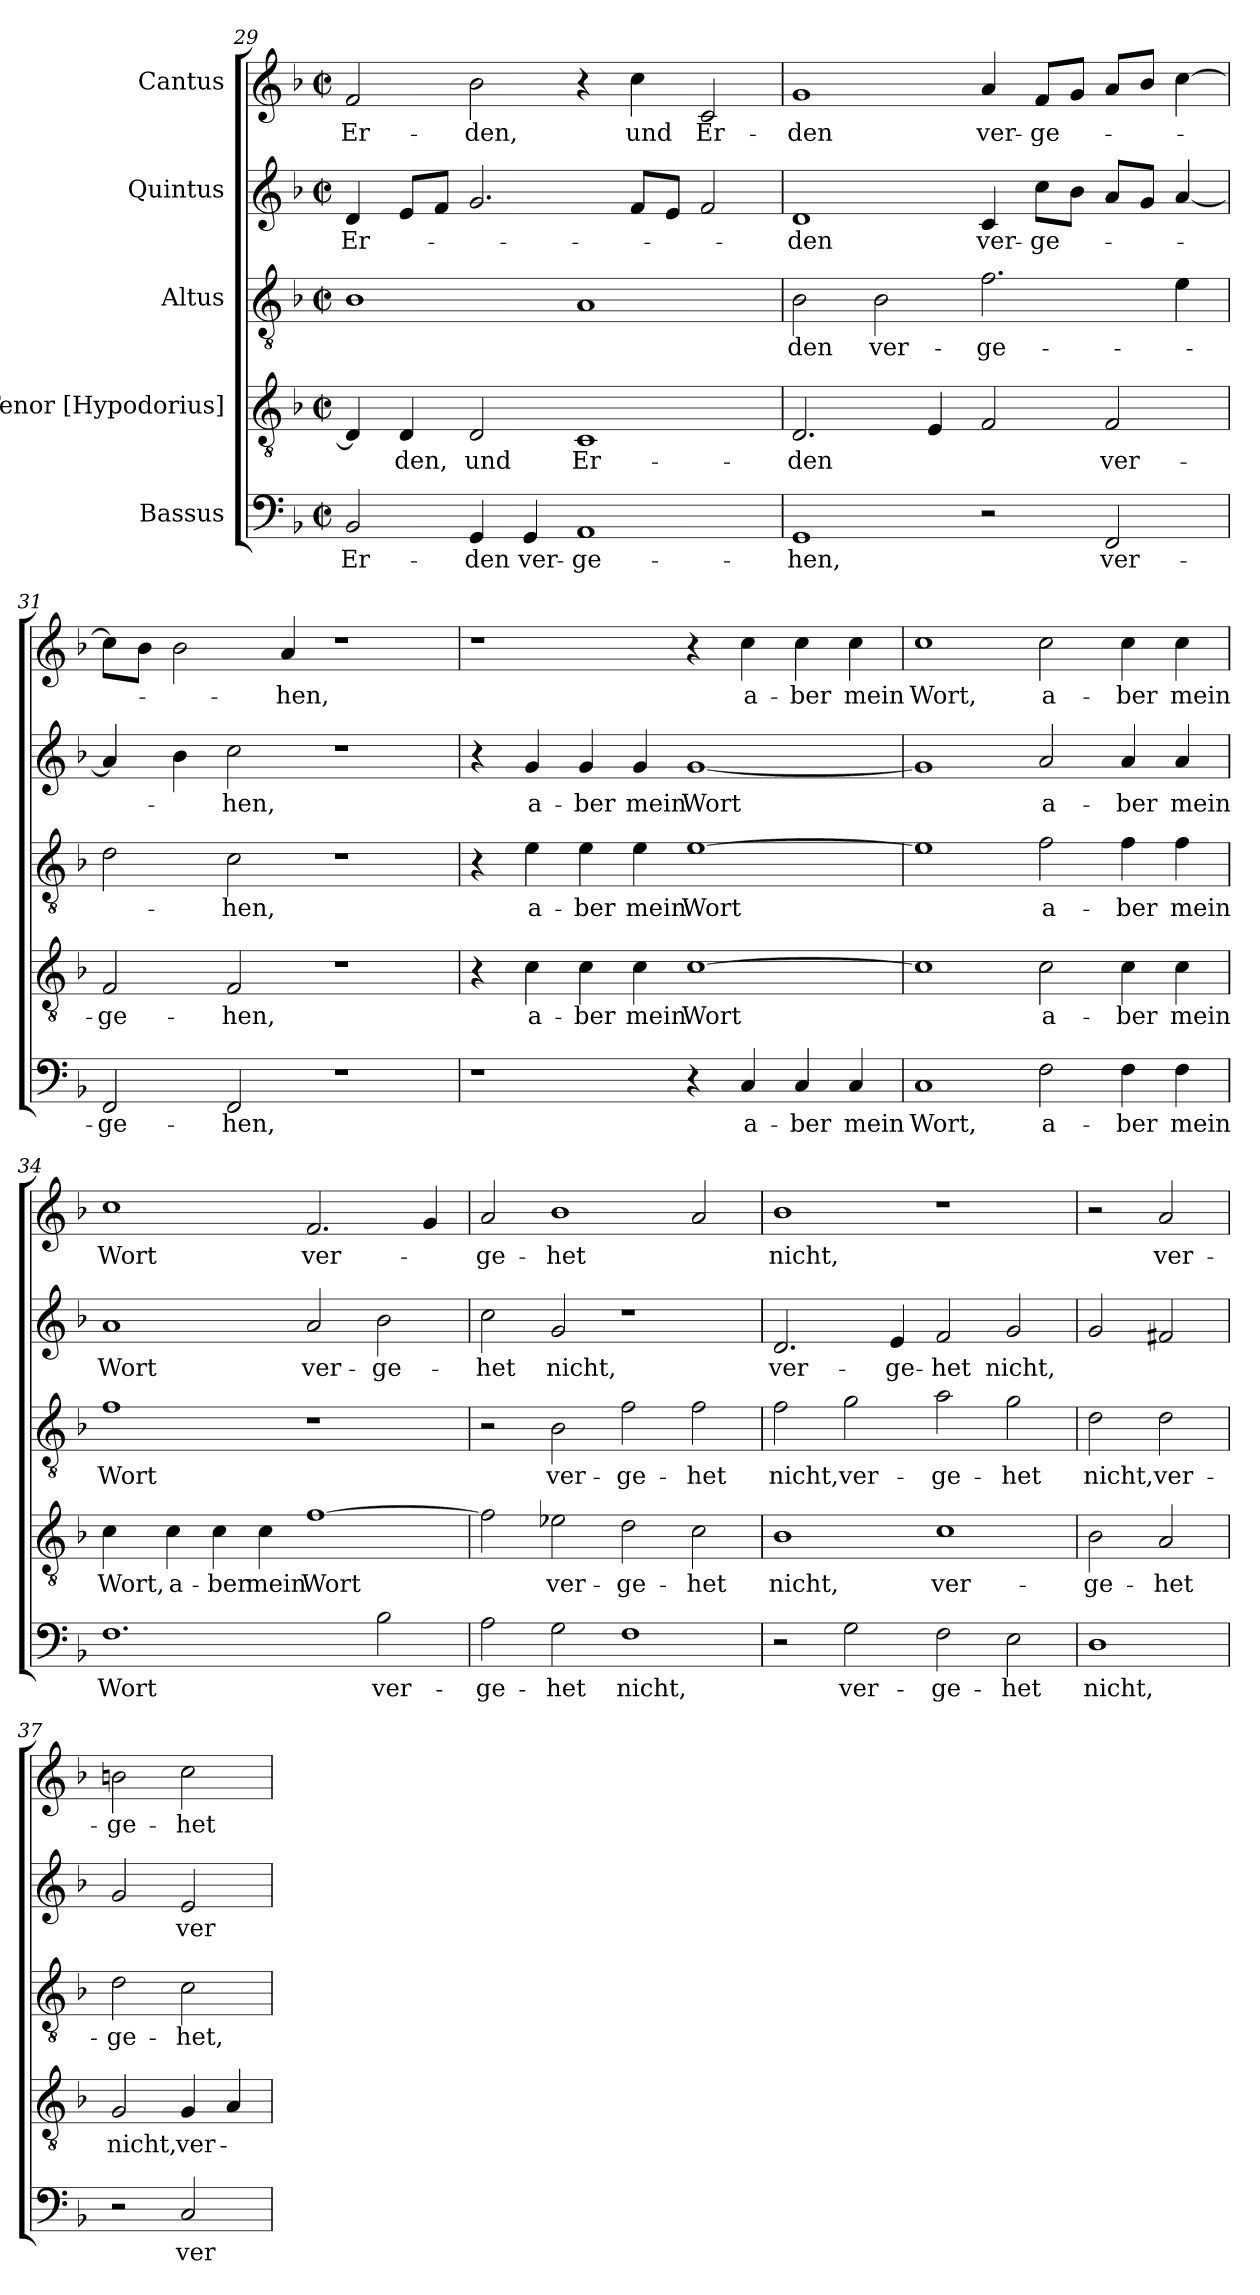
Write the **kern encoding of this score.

**kern	**text	**kern	**text	**kern	**text	**kern	**text	**kern	**text
*part5	*part5	*part4	*part4	*part3	*part3	*part2	*part2	*part1	*part1
*staff5	*staff5	*staff4	*staff4	*staff3	*staff3	*staff2	*staff2	*staff1	*staff1
*I"Bassus	*	*I"Tenor [Hypodorius]	*	*I"Altus	*	*I"Quintus	*	*I"Cantus	*
*clefF4	*	*clefGv2	*	*clefGv2	*	*clefG2	*	*clefG2	*
*k[b-]	*	*k[b-]	*	*k[b-]	*	*k[b-]	*	*k[b-]	*
*M4/2	*	*M4/2	*	*M4/2	*	*M4/2	*	*M4/2	*
*met(c|)	*	*met(c|)	*	*met(c|)	*	*met(c|)	*	*met(c|)	*
=29	=29	=29	=29	=29	=29	=29	=29	=29	=29
!	!LO:LY:b	!	!	!	!	!	!LO:LY:b	!	!LO:LY:b
2BB-/	Er-	4D/]	.	1B-	.	4d/	Er-	2f/	Er-
!	!	!	!LO:LY:b	!	!	!	!	!	!
.	.	4D/	-den,	.	.	8e/L	.	.	.
.	.	.	.	.	.	8f/J	.	.	.
!	!LO:LY:b	!	!LO:LY:b	!	!	!	!	!	!LO:LY:b
4GG/	-den	2D/	und	.	.	2.g/	.	2b-\	-den,
!	!LO:LY:b	!	!	!	!	!	!	!	!
4GG/	ver-	.	.	.	.	.	.	.	.
!	!LO:LY:b	!	!LO:LY:b	!	!	!	!	!	!
1AA	-ge-	1C	Er-	1A	.	.	.	4r	.
!	!	!	!	!	!	!	!	!	!LO:LY:b
.	.	.	.	.	.	8f/L	.	4cc\	und
.	.	.	.	.	.	8e/J	.	.	.
!	!	!	!	!	!	!	!	!	!LO:LY:b
.	.	.	.	.	.	2f/	.	2c/	Er-
=30	=30	=30	=30	=30	=30	=30	=30	=30	=30
!	!LO:LY:b	!	!LO:LY:b	!	!LO:LY:b	!	!LO:LY:b	!	!LO:LY:b
1GG	-hen,	2.D/	-den	2B-\	-den	1d	-den	1g	-den
!	!	!	!	!	!LO:LY:b	!	!	!	!
.	.	.	.	2B-\	ver-	.	.	.	.
.	.	4E/	.	.	.	.	.	.	.
!	!	!	!	!	!LO:LY:b	!	!LO:LY:b	!	!LO:LY:b
2r	.	2F/	.	2.f\	-ge-	4c/	ver-	4a/	ver-
!	!	!	!	!	!	!	!LO:LY:b	!	!LO:LY:b
.	.	.	.	.	.	8cc\L	-ge-	8f/L	-ge-
.	.	.	.	.	.	8b-\J	.	8g/J	.
!	!LO:LY:b	!	!LO:LY:b	!	!	!	!	!	!
2FF/	ver-	2F/	ver-	.	.	8a/L	.	8a/L	.
.	.	.	.	.	.	8g/J	.	8b-/J	.
.	.	.	.	4e\	.	[4a/	.	[4cc\	.
!!LO:PB:g=z
=31	=31	=31	=31	=31	=31	=31	=31	=31	=31
!	!LO:LY:b	!	!LO:LY:b	!	!	!	!	!	!
2FF/	-ge-	2F/	-ge-	2d\	.	4a/]	.	8cc\L]	.
.	.	.	.	.	.	.	.	8b-\J	.
.	.	.	.	.	.	4b-\	.	2b-\	.
!	!LO:LY:b	!	!LO:LY:b	!	!LO:LY:b	!	!LO:LY:b	!	!
2FF/	-hen,	2F/	-hen,	2c\	-hen,	2cc\	-hen,	.	.
!	!	!	!	!	!	!	!	!	!LO:LY:b
.	.	.	.	.	.	.	.	4a/	-hen,
1r	.	1r	.	1r	.	1r	.	1r	.
=32	=32	=32	=32	=32	=32	=32	=32	=32	=32
1r	.	4r	.	4r	.	4r	.	1r	.
!	!	!	!LO:LY:b	!	!LO:LY:b	!	!LO:LY:b	!	!
.	.	4c\	a-	4e\	a-	4g/	a-	.	.
!	!	!	!LO:LY:b	!	!LO:LY:b	!	!LO:LY:b	!	!
.	.	4c\	-ber	4e\	-ber	4g/	-ber	.	.
!	!	!	!LO:LY:b	!	!LO:LY:b	!	!LO:LY:b	!	!
.	.	4c\	mein	4e\	mein	4g/	mein	.	.
!	!	!	!LO:LY:b	!	!LO:LY:b	!	!LO:LY:b	!	!
4r	.	[1c	Wort	[1e	Wort	[1g	Wort	4r	.
!	!LO:LY:b	!	!	!	!	!	!	!	!LO:LY:b
4C/	a-	.	.	.	.	.	.	4cc\	a-
!	!LO:LY:b	!	!	!	!	!	!	!	!LO:LY:b
4C/	-ber	.	.	.	.	.	.	4cc\	-ber
!	!LO:LY:b	!	!	!	!	!	!	!	!LO:LY:b
4C/	mein	.	.	.	.	.	.	4cc\	mein
=33	=33	=33	=33	=33	=33	=33	=33	=33	=33
!	!LO:LY:b	!	!	!	!	!	!	!	!LO:LY:b
1C	Wort,	1c]	.	1e]	.	1g]	.	1cc	Wort,
!	!LO:LY:b	!	!LO:LY:b	!	!LO:LY:b	!	!LO:LY:b	!	!LO:LY:b
2F\	a-	2c\	a-	2f\	a-	2a/	a-	2cc\	a-
!	!LO:LY:b	!	!LO:LY:b	!	!LO:LY:b	!	!LO:LY:b	!	!LO:LY:b
4F\	-ber	4c\	-ber	4f\	-ber	4a/	-ber	4cc\	-ber
!	!LO:LY:b	!	!LO:LY:b	!	!LO:LY:b	!	!LO:LY:b	!	!LO:LY:b
4F\	mein	4c\	mein	4f\	mein	4a/	mein	4cc\	mein
!!LO:LB:g=z
=34	=34	=34	=34	=34	=34	=34	=34	=34	=34
!	!LO:LY:b	!	!LO:LY:b	!	!LO:LY:b	!	!LO:LY:b	!	!LO:LY:b
1.F	Wort	4c\	Wort,	1f	Wort	1a	Wort	1cc	Wort
!	!	!	!LO:LY:b	!	!	!	!	!	!
.	.	4c\	a-	.	.	.	.	.	.
!	!	!	!LO:LY:b	!	!	!	!	!	!
.	.	4c\	-ber	.	.	.	.	.	.
!	!	!	!LO:LY:b	!	!	!	!	!	!
.	.	4c\	mein	.	.	.	.	.	.
!	!	!	!LO:LY:b	!	!	!	!LO:LY:b	!	!LO:LY:b
.	.	[1f	Wort	1r	.	2a/	ver-	2.f/	ver-
!	!LO:LY:b	!	!	!	!	!	!LO:LY:b	!	!
2B-\	ver-	.	.	.	.	2b-\	-ge-	.	.
.	.	.	.	.	.	.	.	4g/	.
=35	=35	=35	=35	=35	=35	=35	=35	=35	=35
!	!LO:LY:b	!	!	!	!	!	!LO:LY:b	!	!LO:LY:b
2A\	-ge-	2f\]	.	2r	.	2cc\	-het	2a/	-ge-
!	!LO:LY:b	!	!LO:LY:b	!	!LO:LY:b	!	!LO:LY:b	!	!LO:LY:b
2G\	-het	2e-X\	ver-	2B-\	ver-	2g/	nicht,	1b-	-het
!	!LO:LY:b	!	!LO:LY:b	!	!LO:LY:b	!	!	!	!
1F	nicht,	2d\	-ge-	2f\	-ge-	1r	.	.	.
!	!	!	!LO:LY:b	!	!LO:LY:b	!	!	!	!
.	.	2c\	-het	2f\	-het	.	.	2a/	.
=36	=36	=36	=36	=36	=36	=36	=36	=36	=36
!	!	!	!LO:LY:b	!	!LO:LY:b	!	!LO:LY:b	!	!LO:LY:b
2r	.	1B-	nicht,	2f\	nicht,	2.d/	ver-	1b-	nicht,
!	!LO:LY:b	!	!	!	!LO:LY:b	!	!	!	!
2G\	ver-	.	.	2g\	ver-	.	.	.	.
!	!	!	!	!	!	!	!LO:LY:b	!	!
.	.	.	.	.	.	4e/	-ge-	.	.
!	!LO:LY:b	!	!LO:LY:b	!	!LO:LY:b	!	!LO:LY:b	!	!
2F\	-ge-	1c	ver-	2a\	-ge-	2f/	-het	1r	.
!	!LO:LY:b	!	!	!	!LO:LY:b	!	!LO:LY:b	!	!
2E\	-het	.	.	2g\	-het	2g/	nicht,	.	.
=37	=37	=37	=37	=37	=37	=37	=37	=37	=37
!	!LO:LY:b	!	!LO:LY:b	!	!LO:LY:b	!	!	!	!
1D	nicht,	2B-\	-ge-	2d\	nicht,	2g/	.	2r	.
!	!	!	!LO:LY:b	!	!LO:LY:b	!	!	!	!LO:LY:b
.	.	2A/	-het	2d\	ver-	2f#X/	.	2a/	ver-
!!LO:PB:g=z
=37X3	=37X3	=37X3	=37X3	=37X3	=37X3	=37X3	=37X3	=37X3	=37X3
!	!	!	!LO:LY:b	!	!LO:LY:b	!	!	!	!LO:LY:b
2r	.	2G/	nicht,	2d\	-ge-	2g/	.	2bn\	-ge-
!	!LO:LY:b	!	!LO:LY:b	!	!LO:LY:b	!	!LO:LY:b	!	!LO:LY:b
2C/	ver-	4G/	ver-	2c\	-het,	2e/	ver-	2cc\	-het
.	.	4A/	.	.	.	.	.	.	.
=	=	=	=	=	=	=	=	=	=
*-	*-	*-	*-	*-	*-	*-	*-	*-	*-
